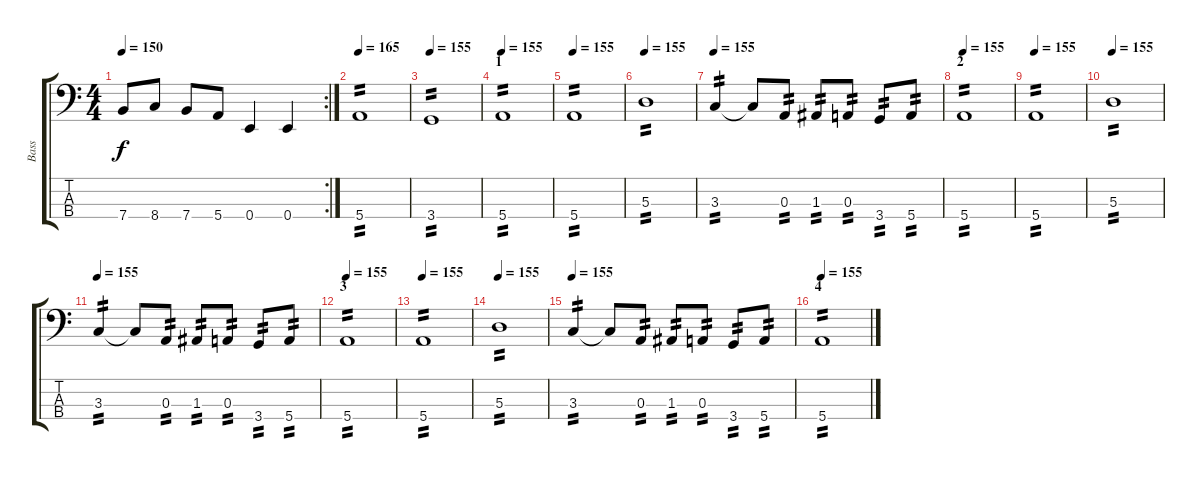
\track ("Bass" "Bass") {instrument electricbassfinger}
\staff {score tabs}
\tuning (G2 D2 A1 E1) {hide}
\rc 2
\ts (4 4)
\tempo 150
\clef f4
\ks c
7.4.8{dy f} 8.4.8 7.4.8 5.4.8 0.4.4 0.4.4 |
\tempo 155
\tempo 165
5.4.1{tp 2} |
\tempo 155
3.4.1{tp 2} |
\section ("" "1")
\tempo 155
5.4.1{tp 2} |
\tempo 155
5.4.1{tp 2} |
\tempo 155
5.3.1{tp 2} |
\tempo 155
3.3.4{tp 2} 3.3{t}.8 0.3.8{tp 2} 1.3.8{tp 2} 0.3.8{tp 2} 3.4.8{tp 2} 5.4.8{tp 2} |
\section ("" "2")
\tempo 155
5.4.1{tp 2} |
\tempo 155
5.4.1{tp 2} |
\tempo 155
5.3.1{tp 2} |
\tempo 155
3.3.4{tp 2} 3.3{t}.8 0.3.8{tp 2} 1.3.8{tp 2} 0.3.8{tp 2} 3.4.8{tp 2} 5.4.8{tp 2} |
\section ("" "3")
\tempo 155
5.4.1{tp 2} |
\tempo 155
5.4.1{tp 2} |
\tempo 155
5.3.1{tp 2} |
\tempo 155
3.3.4{tp 2} 3.3{t}.8 0.3.8{tp 2} 1.3.8{tp 2} 0.3.8{tp 2} 3.4.8{tp 2} 5.4.8{tp 2} |
\section ("" "4")
\tempo 155
5.4.1{tp 2}
